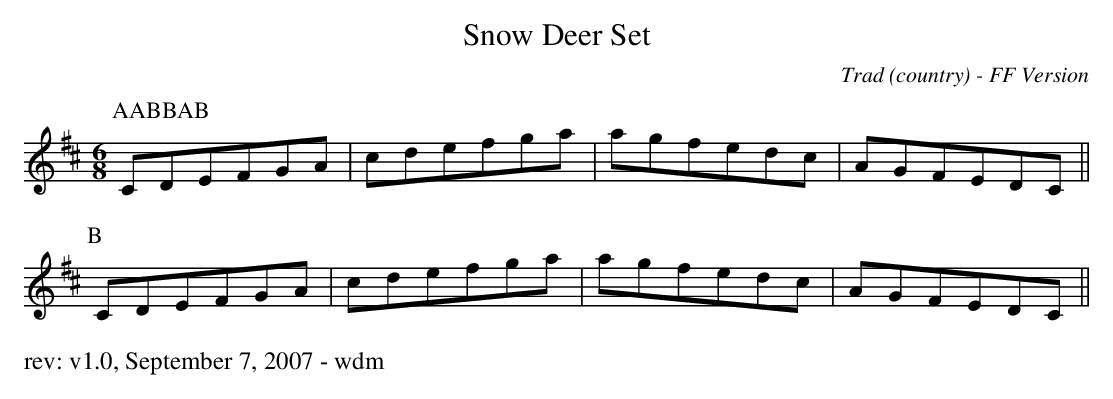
X:1
T: Snow Deer Set
O: Trad (country) - FF Version
M: 6/8
K: Dmaj
P: AABBAB
P:A
CDEFGA|cdefga|agfedc|AGFEDC||
P:B
CDEFGA|cdefga|agfedc|AGFEDC||
